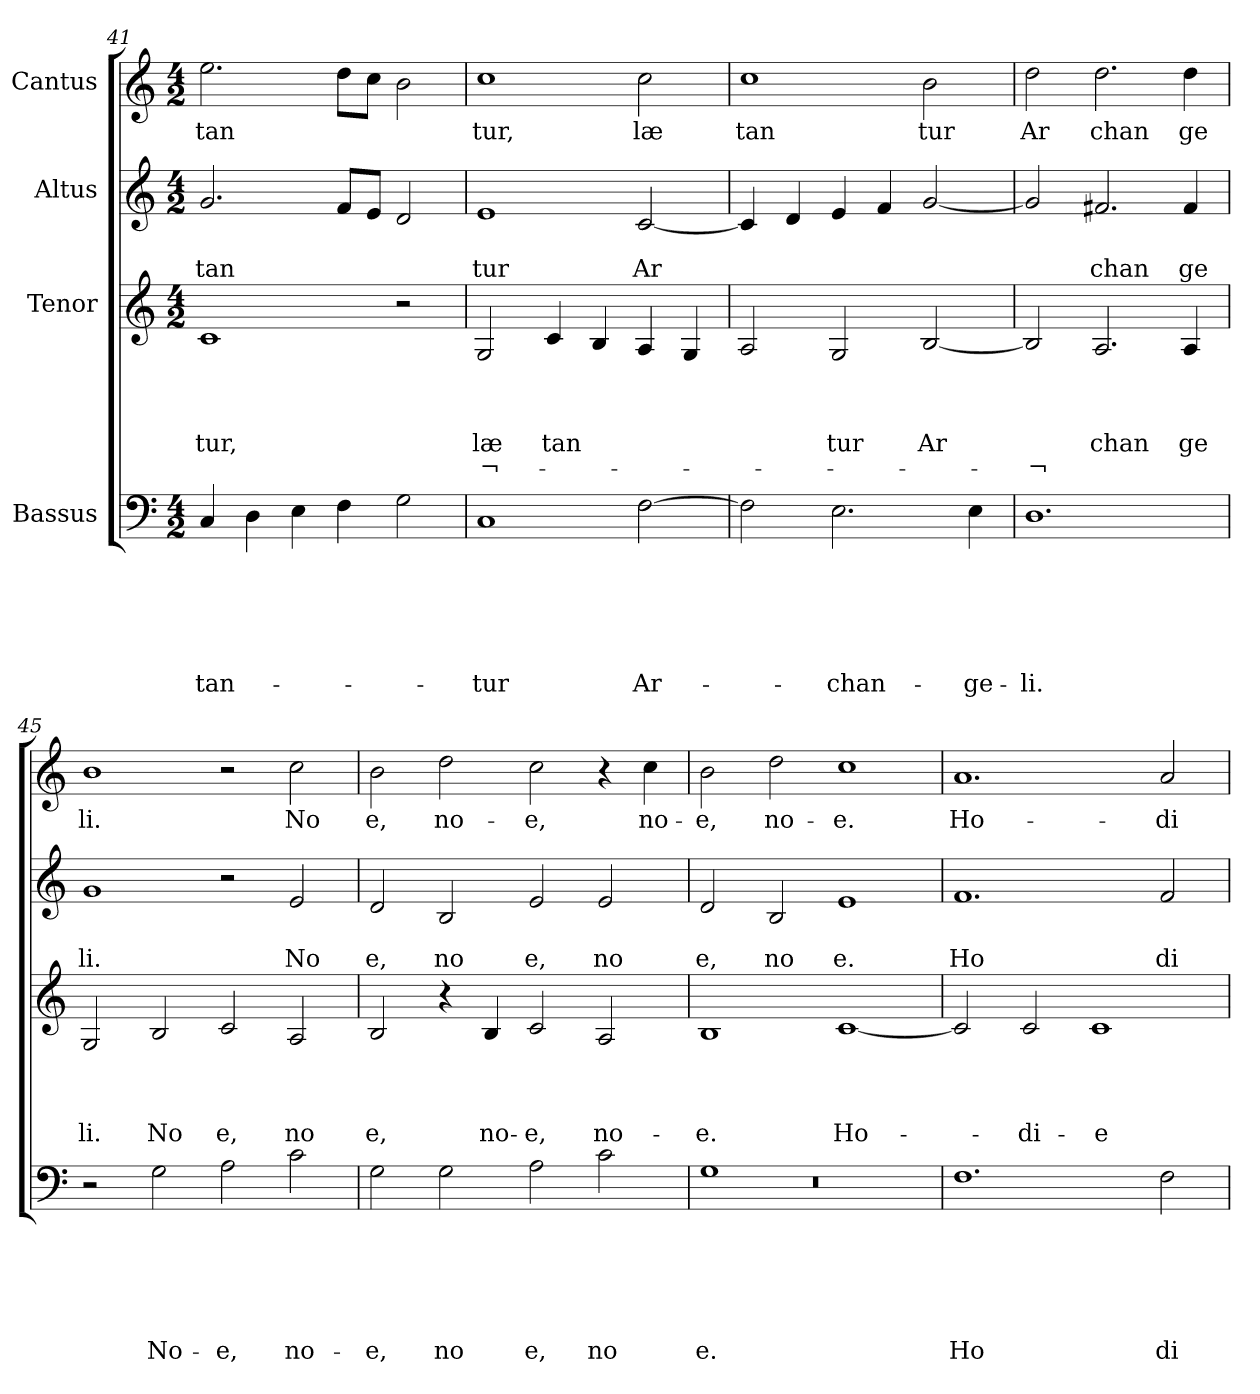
**kern	**text	**text	**text	**text	**text	**text	**kern	**text	**text	**text	**text	**text	**kern	**text	**text	**kern	**text
*part4	*part4	*part4	*part4	*part4	*part4	*part4	*part3	*part3	*part3	*part3	*part3	*part3	*part2	*part2	*part2	*part1	*part1
*staff4	*staff4	*staff4	*staff4	*staff4	*staff4	*staff4	*staff3	*staff3	*staff3	*staff3	*staff3	*staff3	*staff2	*staff2	*staff2	*staff1	*staff1
*I"Bassus	*	*	*	*	*	*	*I"Tenor	*	*	*	*	*	*I"Altus	*	*	*I"Cantus	*
*clefF4	*	*	*	*	*	*	*clefG2	*	*	*	*	*	*clefG2	*	*	*clefG2	*
*k[]	*	*	*	*	*	*	*k[]	*	*	*	*	*	*k[]	*	*	*k[]	*
*C:	*	*	*	*	*	*	*C:	*	*	*	*	*	*C:	*	*	*C:	*
*M4/2	*	*	*	*	*	*	*M4/2	*	*	*	*	*	*M4/2	*	*	*M4/2	*
=41	=41	=41	=41	=41	=41	=41	=41	=41	=41	=41	=41	=41	=41	=41	=41	=41	=41
!	!	!	!	!	!	!LO:LY:b	!	!	!	!	!LO:LY:b	!	!	!	!LO:LY:b	!	!LO:LY:b
4C/	.	.	.	.	.	-tan-	1c	.	.	.	tur,	.	2.g/	.	tan	2.ee\	tan
4D\	.	.	.	.	.	.	.	.	.	.	.	.	.	.	.	.	.
4E\	.	.	.	.	.	.	.	.	.	.	.	.	.	.	.	.	.
4F\	.	.	.	.	.	.	.	.	.	.	.	.	8f/L	.	.	8dd\L	.
.	.	.	.	.	.	.	.	.	.	.	.	.	8e/J	.	.	8cc\J	.
2G\	.	.	.	.	.	.	2r	.	.	.	.	.	2d/	.	.	2b\	.
=42	=42	=42	=42	=42	=42	=42	=42	=42	=42	=42	=42	=42	=42	=42	=42	=42	=42
!	!	!	!	!	!	!LO:LY:b	!	!	!	!	!LO:LY:b	!LO:LY:b	!	!	!LO:LY:b	!	!LO:LY:b
1C	.	.	.	.	.	-tur	2G/	.	.	.	læ	¬-	1e	.	tur	1cc	tur,
!	!	!	!	!	!	!	!	!	!	!	!LO:LY:b	!	!	!	!	!	!
.	.	.	.	.	.	.	4c/	.	.	.	tan	.	.	.	.	.	.
.	.	.	.	.	.	.	4B/	.	.	.	.	.	.	.	.	.	.
!	!	!	!	!	!	!LO:LY:b	!	!	!	!	!	!	!	!	!LO:LY:b	!	!LO:LY:b
[>2F\	.	.	.	.	.	Ar-	4A/	.	.	.	.	.	[<2c/	.	Ar	2cc\	læ
.	.	.	.	.	.	.	4G/	.	.	.	.	.	.	.	.	.	.
=43	=43	=43	=43	=43	=43	=43	=43	=43	=43	=43	=43	=43	=43	=43	=43	=43	=43
!	!	!	!	!	!	!	!	!	!	!	!	!	!	!	!	!	!LO:LY:b
2F\]	.	.	.	.	.	.	2A/	.	.	.	.	.	4c/]	.	.	1cc	tan
.	.	.	.	.	.	.	.	.	.	.	.	.	4d/	.	.	.	.
!	!	!	!	!	!	!LO:LY:b	!	!	!	!	!LO:LY:b	!	!	!	!	!	!
2.E\	.	.	.	.	.	-chan-	2G/	.	.	.	tur	.	4e/	.	.	.	.
.	.	.	.	.	.	.	.	.	.	.	.	.	4f/	.	.	.	.
!	!	!	!	!	!	!	!	!	!	!	!LO:LY:b	!	!	!	!	!	!LO:LY:b
.	.	.	.	.	.	.	[<2B/	.	.	.	Ar	.	[<2g/	.	.	2b\	tur
!	!	!	!	!	!	!LO:LY:b	!	!	!	!	!	!	!	!	!	!	!
4E\	.	.	.	.	.	-ge-	.	.	.	.	.	.	.	.	.	.	.
=44	=44	=44	=44	=44	=44	=44	=44	=44	=44	=44	=44	=44	=44	=44	=44	=44	=44
!	!	!	!	!	!	!LO:LY:b	!	!	!	!	!	!LO:LY:b:rj	!	!	!	!	!LO:LY:b
1.D	.	.	.	.	.	-li.	2B/]	.	.	.	.	-¬	2g/]	.	.	2dd\	Ar
!	!	!	!	!	!	!	!	!	!	!	!LO:LY:b	!	!	!	!LO:LY:b	!	!LO:LY:b
.	.	.	.	.	.	.	2.A/	.	.	.	chan	.	2.f#X/	.	chan	2.dd\	chan
!	!	!	!	!	!	!	!	!	!	!	!LO:LY:b	!	!	!	!LO:LY:b	!	!LO:LY:b
.	.	.	.	.	.	.	4A/	.	.	.	ge	.	4f#/	.	ge	4dd\	ge
=45	=45	=45	=45	=45	=45	=45	=45	=45	=45	=45	=45	=45	=45	=45	=45	=45	=45
!	!	!	!	!	!	!	!	!	!	!	!LO:LY:b	!	!	!	!LO:LY:b	!	!LO:LY:b
2r	.	.	.	.	.	.	2G/	.	.	.	li.	.	1g	.	li.	1b	li.
!	!	!	!	!	!	!LO:LY:b	!	!	!	!	!LO:LY:b	!	!	!	!	!	!
2G\	.	.	.	.	.	No-	2B/	.	.	.	No	.	.	.	.	.	.
!	!	!	!	!	!	!LO:LY:b	!	!	!	!	!LO:LY:b	!	!	!	!	!	!
2A\	.	.	.	.	.	-e,	2c/	.	.	.	e,	.	2r	.	.	2r	.
!	!	!	!	!	!	!LO:LY:b	!	!	!	!	!LO:LY:b	!	!	!	!LO:LY:b	!	!LO:LY:b
2c\	.	.	.	.	.	no-	2A/	.	.	.	no	.	2e/	.	No	2cc\	No
!!LO:LB:g=z
=46	=46	=46	=46	=46	=46	=46	=46	=46	=46	=46	=46	=46	=46	=46	=46	=46	=46
!	!	!	!	!	!	!LO:LY:b	!	!	!	!	!LO:LY:b	!	!	!	!LO:LY:b	!	!LO:LY:b
2G\	.	.	.	.	.	-e,	2B/	.	.	.	e,	.	2d/	.	e,	2b\	e,
!	!	!	!	!	!	!LO:LY:b	!	!	!	!	!	!	!	!	!LO:LY:b	!	!LO:LY:b
2G\	.	.	.	.	.	no	4r	.	.	.	.	.	2B/	.	no	2dd\	no-
!	!	!	!	!	!	!	!	!	!	!	!LO:LY:b	!	!	!	!	!	!
.	.	.	.	.	.	.	4B/	.	.	.	no-	.	.	.	.	.	.
!	!	!	!	!	!	!LO:LY:b	!	!	!	!	!LO:LY:b	!	!	!	!LO:LY:b	!	!LO:LY:b
2A\	.	.	.	.	.	e,	2c/	.	.	.	-e,	.	2e/	.	e,	2cc\	-e,
!	!	!	!	!	!	!LO:LY:b	!	!	!	!	!LO:LY:b	!	!	!	!LO:LY:b	!	!
2c\	.	.	.	.	.	no	2A/	.	.	.	no-	.	2e/	.	no	4r	.
!	!	!	!	!	!	!	!	!	!	!	!	!	!	!	!	!	!LO:LY:b
.	.	.	.	.	.	.	.	.	.	.	.	.	.	.	.	4cc\	no-
=47	=47	=47	=47	=47	=47	=47	=47	=47	=47	=47	=47	=47	=47	=47	=47	=47	=47
*^	*	*	*	*	*	*	*	*	*	*	*	*	*	*	*	*	*
*	*^	*	*	*	*	*	*	*	*	*	*	*	*	*	*	*	*	*
!	!	!LO:N:vis=1	!	!	!	!	!	!LO:LY:b	!	!	!	!	!LO:LY:b	!	!	!	!LO:LY:b	!	!LO:LY:b
0ryy	1G	0r	.	.	.	.	.	e.	1B	.	.	.	-e.	.	2d/	.	e,	2b\	-e,
!	!	!	!	!	!	!	!	!	!	!	!	!	!	!	!	!	!LO:LY:b	!	!LO:LY:b
.	.	.	.	.	.	.	.	.	.	.	.	.	.	.	2B/	.	no	2dd\	no-
!	!	!	!	!	!	!	!	!	!	!	!	!	!LO:LY:b	!	!	!	!LO:LY:b	!	!LO:LY:b
.	1ryy	.	.	.	.	.	.	.	[<1c	.	.	.	Ho-	.	1e	.	e.	1cc	-e.
*	*v	*v	*	*	*	*	*	*	*	*	*	*	*	*	*	*	*	*	*
=48	=48	=48	=48	=48	=48	=48	=48	=48	=48	=48	=48	=48	=48	=48	=48	=48	=48	=48
!	!	!	!	!	!	!	!LO:LY:b	!	!	!	!	!	!	!	!	!LO:LY:b	!	!LO:LY:b
*v	*v	*	*	*	*	*	*	*	*	*	*	*	*	*	*	*	*	*
1.F	.	.	.	.	.	Ho	2c/]	.	.	.	.	.	1.f	.	Ho	1.a	Ho-
!	!	!	!	!	!	!	!	!	!	!	!LO:LY:b	!	!	!	!	!	!
.	.	.	.	.	.	.	2c/	.	.	.	-di-	.	.	.	.	.	.
!	!	!	!	!	!	!	!	!	!	!	!LO:LY:b	!	!	!	!	!	!
.	.	.	.	.	.	.	1c	.	.	.	-e	.	.	.	.	.	.
!	!	!	!	!	!	!LO:LY:b	!	!	!	!	!	!	!	!	!LO:LY:b	!	!LO:LY:b
2F\	.	.	.	.	.	di	.	.	.	.	.	.	2f/	.	di	2a/	-di-
=	=	=	=	=	=	=	=	=	=	=	=	=	=	=	=	=	=
*-	*-	*-	*-	*-	*-	*-	*-	*-	*-	*-	*-	*-	*-	*-	*-	*-	*-
